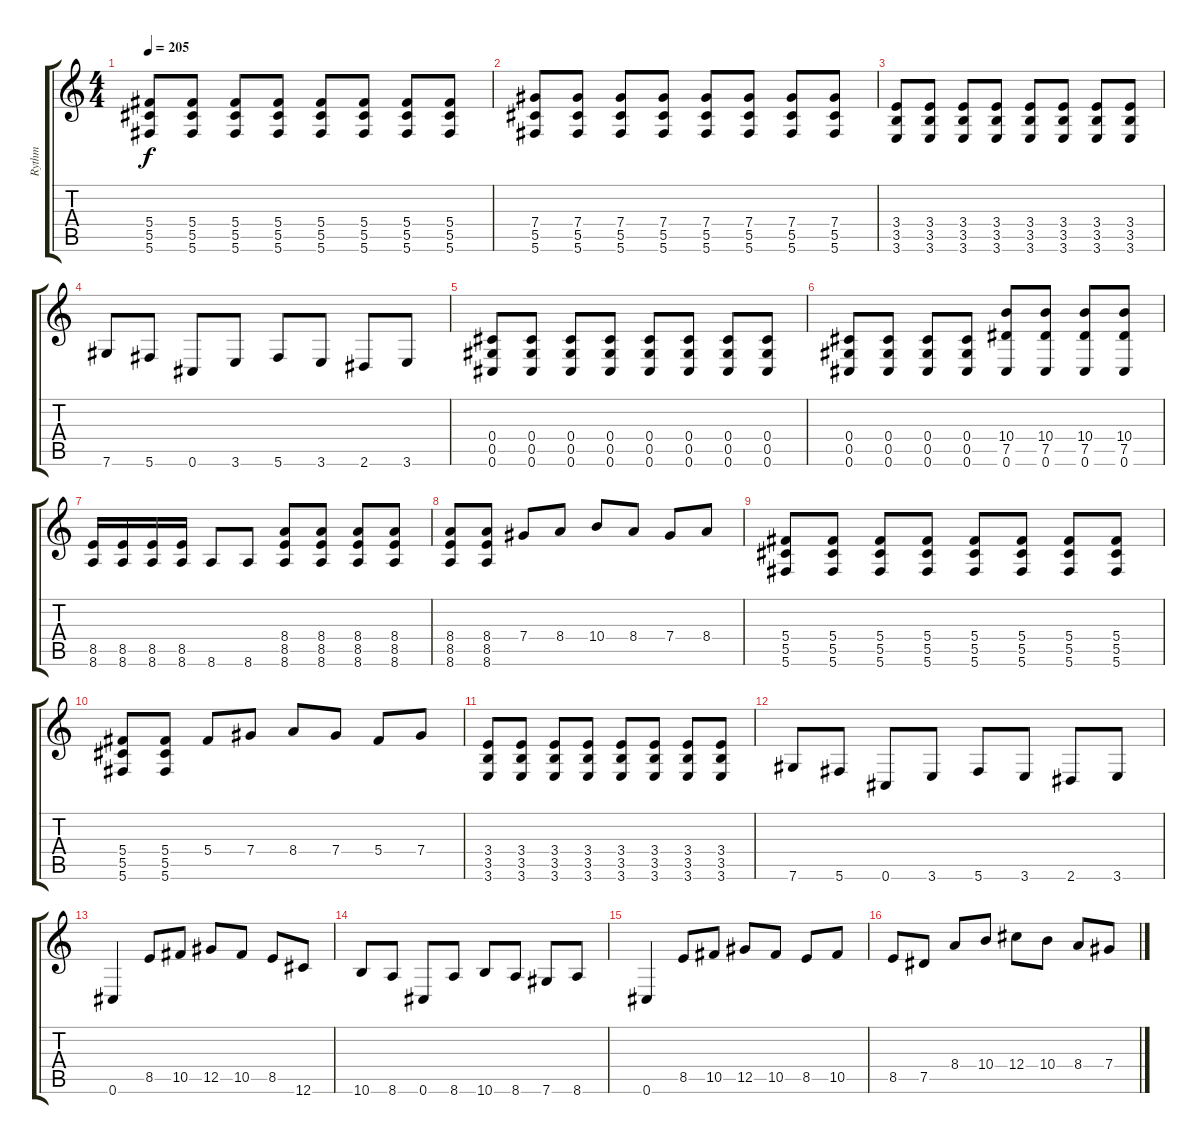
\track ("Rythm" "Rythm") {instrument distortionguitar}
\staff {score tabs}
\tuning (Eb4 Bb3 Gb3 Db3 Ab2 Db2) {hide}
\ts (4 4)
\tempo 205
\clef g2
\ks c
(5.4 5.5 5.6).8{dy f} (5.4 5.5 5.6).8 (5.4 5.5 5.6).8 (5.4 5.5 5.6).8 (5.4 5.5 5.6).8 (5.4 5.5 5.6).8 (5.4 5.5 5.6).8 (5.4 5.5 5.6).8 |
(7.4 5.5 5.6).8 (7.4 5.5 5.6).8 (7.4 5.5 5.6).8 (7.4 5.5 5.6).8 (7.4 5.5 5.6).8 (7.4 5.5 5.6).8 (7.4 5.5 5.6).8 (7.4 5.5 5.6).8 |
(3.4 3.5 3.6).8 (3.4 3.5 3.6).8 (3.4 3.5 3.6).8 (3.4 3.5 3.6).8 (3.4 3.5 3.6).8 (3.4 3.5 3.6).8 (3.4 3.5 3.6).8 (3.4 3.5 3.6).8 |
7.6.8 5.6.8 0.6.8 3.6.8 5.6.8 3.6.8 2.6.8 3.6.8 |
(0.4 0.5 0.6).8 (0.4 0.5 0.6).8 (0.4 0.5 0.6).8 (0.4 0.5 0.6).8 (0.4 0.5 0.6).8 (0.4 0.5 0.6).8 (0.4 0.5 0.6).8 (0.4 0.5 0.6).8 |
(0.4 0.5 0.6).8 (0.4 0.5 0.6).8 (0.4 0.5 0.6).8 (0.4 0.5 0.6).8 (10.4 7.5 0.6).8 (10.4 7.5 0.6).8 (10.4 7.5 0.6).8 (10.4 7.5 0.6).8 |
(8.5 8.6).16 (8.5 8.6).16 (8.5 8.6).16 (8.5 8.6).16 8.6.8 8.6.8 (8.4 8.5 8.6).8 (8.4 8.5 8.6).8 (8.4 8.5 8.6).8 (8.4 8.5 8.6).8 |
(8.4 8.5 8.6).8 (8.4 8.5 8.6).8 7.4.8 8.4.8 10.4.8 8.4.8 7.4.8 8.4.8 |
(5.4 5.5 5.6).8 (5.4 5.5 5.6).8 (5.4 5.5 5.6).8 (5.4 5.5 5.6).8 (5.4 5.5 5.6).8 (5.4 5.5 5.6).8 (5.4 5.5 5.6).8 (5.4 5.5 5.6).8 |
(5.4 5.5 5.6).8 (5.4 5.5 5.6).8 5.4.8 7.4.8 8.4.8 7.4.8 5.4.8 7.4.8 |
(3.4 3.5 3.6).8 (3.4 3.5 3.6).8 (3.4 3.5 3.6).8 (3.4 3.5 3.6).8 (3.4 3.5 3.6).8 (3.4 3.5 3.6).8 (3.4 3.5 3.6).8 (3.4 3.5 3.6).8 |
7.6.8 5.6.8 0.6.8 3.6.8 5.6.8 3.6.8 2.6.8 3.6.8 |
0.6.4 8.5.8 10.5.8 12.5.8 10.5.8 8.5.8 12.6.8 |
10.6.8 8.6.8 0.6.8 8.6.8 10.6.8 8.6.8 7.6.8 8.6.8 |
0.6.4 8.5.8 10.5.8 12.5.8 10.5.8 8.5.8 10.5.8 |
8.5.8 7.5.8 8.4.8 10.4.8 12.4.8 10.4.8 8.4.8 7.4.8
